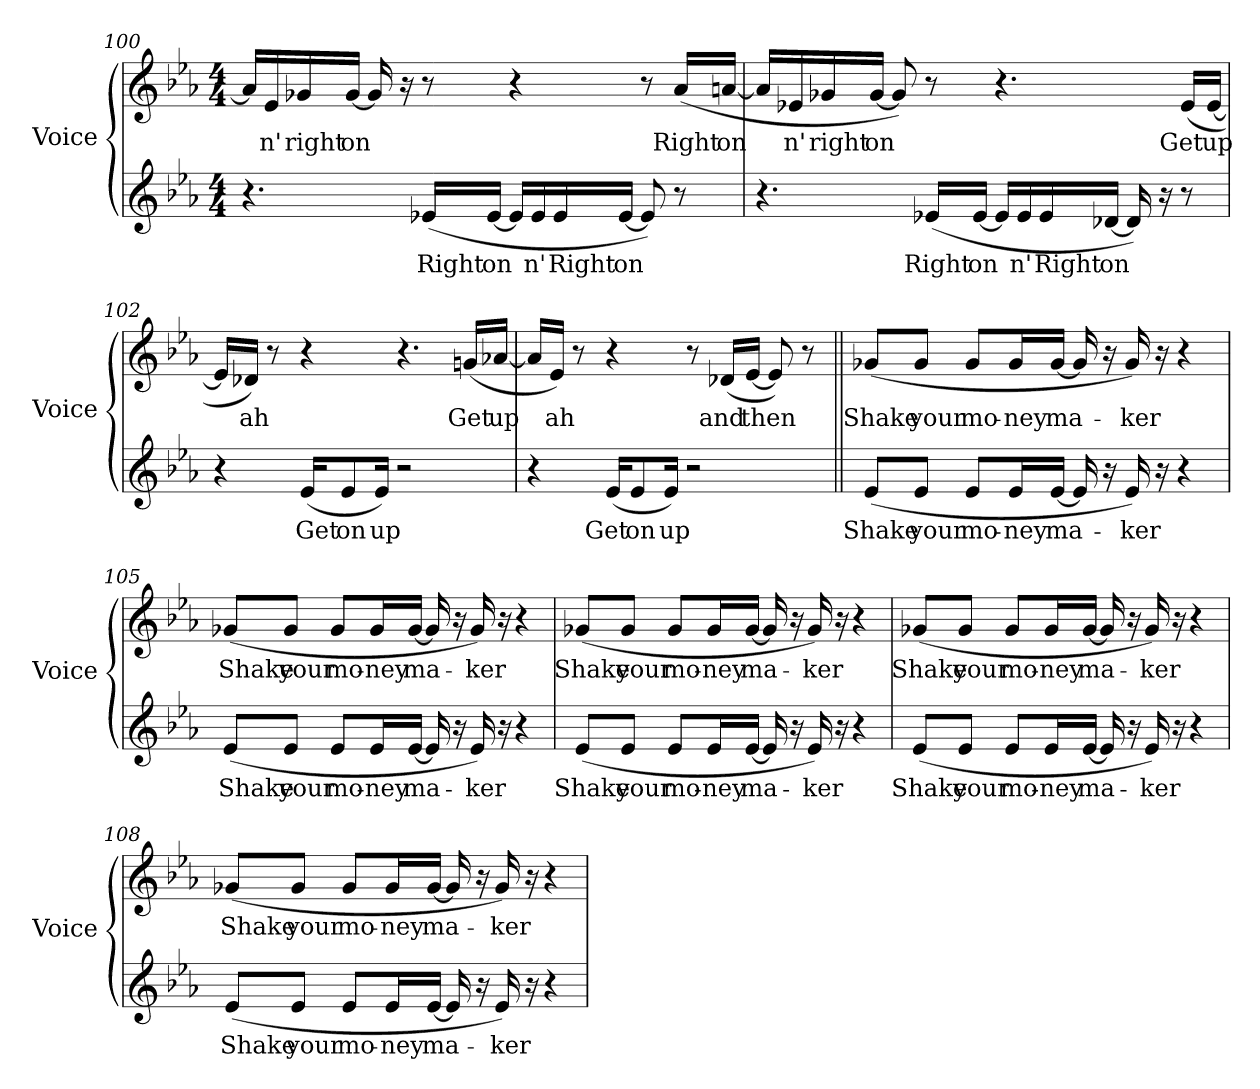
**kern	**text	**kern	**text
*part2	*part2	*part1	*part1
*staff2	*staff2	*staff1	*staff1
*I"Voice	*	*I"Voice	*
*I'Voice	*	*I'Voice	*
*clefG2	*	*clefG2	*
*k[b-e-a-]	*	*k[b-e-a-]	*
*E-:	*	*E-:	*
*M4/4	*	*M4/4	*
=100	=100	=100	=100
4.r	.	16a-i/LL]	.
!	!	!	!LO:LY:b:color=#000000
.	.	16e-i/	n'
!	!	!	!LO:LY:b:color=#000000
.	.	16g-Xi/	right
!	!	!	!LO:LY:b:color=#000000
.	.	[16g-i/JJ	on
.	.	16g-i/]	.
.	.	16r	.
!	!LO:LY:b:color=#000000	!	!
(16e-Xi/LL	Right	8r	.
!	!LO:LY:b:color=#000000	!	!
[16e-i/JJ	on	.	.
16e-i/LL]	.	4r	.
!	!LO:LY:b:color=#000000	!	!
16e-i/	n'	.	.
!	!LO:LY:b:color=#000000	!	!
16e-i/	Right	.	.
!	!LO:LY:b:color=#000000	!	!
[16e-i/JJ	on	.	.
8e-i/])	.	8r	.
!	!	!	!LO:LY:b:color=#000000
8r	.	(16a-i/LL	Right
!	!	!	!LO:LY:b:color=#000000
.	.	[16ani/JJ	on
!!LO:LB:g=z
=101	=101	=101	=101
4.r	.	16ai/LL]	.
!	!	!	!LO:LY:b:color=#000000
.	.	16e-Xi/	n'
!	!	!	!LO:LY:b:color=#000000
.	.	16g-Xi/	right
!	!	!	!LO:LY:b:color=#000000
.	.	[16g-i/JJ	on
.	.	8g-i/])	.
!	!LO:LY:b:color=#000000	!	!
(16e-Xi/LL	Right	8r	.
!	!LO:LY:b:color=#000000	!	!
[16e-i/JJ	on	.	.
16e-i/LL]	.	4.r	.
!	!LO:LY:b:color=#000000	!	!
16e-i/	n'	.	.
!	!LO:LY:b:color=#000000	!	!
16e-i/	Right	.	.
!	!LO:LY:b:color=#000000	!	!
[16d-Xi/JJ	on	.	.
16d-i/])	.	.	.
16r	.	.	.
!	!	!	!LO:LY:b:color=#000000
8r	.	(16e-i/LL	Get
!	!	!	!LO:LY:b:color=#000000
.	.	[16e-i/JJ	up
=102	=102	=102	=102
4r	.	16e-i/LL]	.
!	!	!	!LO:LY:b:color=#000000
.	.	16d-Xi/JJ)	ah
.	.	8r	.
!	!LO:LY:b:color=#000000	!	!
(16e-i/KL	Get	4r	.
!	!LO:LY:b:color=#000000	!	!
8e-i/	on	.	.
!	!LO:LY:b:color=#000000	!	!
16e-i/Jk)	up	.	.
2r	.	4.r	.
!	!	!	!LO:LY:b:color=#000000
.	.	(16gni/LL	Get
!	!	!	!LO:LY:b:color=#000000
.	.	[16a-Xi/JJ	up
!!LO:LB:g=z
=103	=103	=103	=103
4r	.	16a-i/LL]	.
!	!	!	!LO:LY:b:color=#000000
.	.	16e-i/JJ)	ah
.	.	8r	.
!	!LO:LY:b:color=#000000	!	!
(16e-i/KL	Get	4r	.
!	!LO:LY:b:color=#000000	!	!
8e-i/	on	.	.
!	!LO:LY:b:color=#000000	!	!
16e-i/Jk)	up	.	.
2r	.	8r	.
!	!	!	!LO:LY:b:color=#000000
.	.	(16d-Xi/LL	and
!	!	!	!LO:LY:b:color=#000000
.	.	[16e-i/JJ	then
.	.	8e-i/])	.
.	.	8r	.
=104||	=104||	=104||	=104||
!	!LO:LY:b:color=#000000	!	!
!	!	!	!LO:LY:b:color=#000000
(8e-i/L	Shake	(8g-Xi/L	Shake
!	!LO:LY:b:color=#000000	!	!
!	!	!	!LO:LY:b:color=#000000
8e-i/J	your	8g-i/J	your
!	!LO:LY:b:color=#000000	!	!
!	!	!	!LO:LY:b:color=#000000
8e-i/L	mo-	8g-i/L	mo-
!	!LO:LY:b:color=#000000	!	!
!	!	!	!LO:LY:b:color=#000000
16e-i/L	-ney	16g-i/L	-ney
!	!LO:LY:b:color=#000000	!	!
!	!	!	!LO:LY:b:color=#000000
[16e-i/JJ	ma-	[16g-i/JJ	ma-
16e-i/]	.	16g-i/]	.
16r	.	16r	.
!	!LO:LY:b:color=#000000	!	!
!	!	!	!LO:LY:b:color=#000000
16e-i/)	-ker	16g-i/)	-ker
16r	.	16r	.
4r	.	4r	.
!!LO:PB:g=z
=105	=105	=105	=105
!	!LO:LY:b:color=#000000	!	!
!	!	!	!LO:LY:b:color=#000000
(8e-i/L	Shake	(8g-Xi/L	Shake
!	!LO:LY:b:color=#000000	!	!
!	!	!	!LO:LY:b:color=#000000
8e-i/J	your	8g-i/J	your
!	!LO:LY:b:color=#000000	!	!
!	!	!	!LO:LY:b:color=#000000
8e-i/L	mo-	8g-i/L	mo-
!	!LO:LY:b:color=#000000	!	!
!	!	!	!LO:LY:b:color=#000000
16e-i/L	-ney	16g-i/L	-ney
!	!LO:LY:b:color=#000000	!	!
!	!	!	!LO:LY:b:color=#000000
[16e-i/JJ	ma-	[16g-i/JJ	ma-
16e-i/]	.	16g-i/]	.
16r	.	16r	.
!	!LO:LY:b:color=#000000	!	!
!	!	!	!LO:LY:b:color=#000000
16e-i/)	-ker	16g-i/)	-ker
16r	.	16r	.
4r	.	4r	.
=106	=106	=106	=106
!	!LO:LY:b:color=#000000	!	!
!	!	!	!LO:LY:b:color=#000000
(8e-i/L	Shake	(8g-Xi/L	Shake
!	!LO:LY:b:color=#000000	!	!
!	!	!	!LO:LY:b:color=#000000
8e-i/J	your	8g-i/J	your
!	!LO:LY:b:color=#000000	!	!
!	!	!	!LO:LY:b:color=#000000
8e-i/L	mo-	8g-i/L	mo-
!	!LO:LY:b:color=#000000	!	!
!	!	!	!LO:LY:b:color=#000000
16e-i/L	-ney	16g-i/L	-ney
!	!LO:LY:b:color=#000000	!	!
!	!	!	!LO:LY:b:color=#000000
[16e-i/JJ	ma-	[16g-i/JJ	ma-
16e-i/]	.	16g-i/]	.
16r	.	16r	.
!	!LO:LY:b:color=#000000	!	!
!	!	!	!LO:LY:b:color=#000000
16e-i/)	-ker	16g-i/)	-ker
16r	.	16r	.
4r	.	4r	.
!!LO:LB:g=z
=107	=107	=107	=107
!	!LO:LY:b:color=#000000	!	!
!	!	!	!LO:LY:b:color=#000000
(8e-i/L	Shake	(8g-Xi/L	Shake
!	!LO:LY:b:color=#000000	!	!
!	!	!	!LO:LY:b:color=#000000
8e-i/J	your	8g-i/J	your
!	!LO:LY:b:color=#000000	!	!
!	!	!	!LO:LY:b:color=#000000
8e-i/L	mo-	8g-i/L	mo-
!	!LO:LY:b:color=#000000	!	!
!	!	!	!LO:LY:b:color=#000000
16e-i/L	-ney	16g-i/L	-ney
!	!LO:LY:b:color=#000000	!	!
!	!	!	!LO:LY:b:color=#000000
[16e-i/JJ	ma-	[16g-i/JJ	ma-
16e-i/]	.	16g-i/]	.
16r	.	16r	.
!	!LO:LY:b:color=#000000	!	!
!	!	!	!LO:LY:b:color=#000000
16e-i/)	-ker	16g-i/)	-ker
16r	.	16r	.
4r	.	4r	.
=108	=108	=108	=108
!	!LO:LY:b:color=#000000	!	!
!	!	!	!LO:LY:b:color=#000000
(8e-i/L	Shake	(8g-Xi/L	Shake
!	!LO:LY:b:color=#000000	!	!
!	!	!	!LO:LY:b:color=#000000
8e-i/J	your	8g-i/J	your
!	!LO:LY:b:color=#000000	!	!
!	!	!	!LO:LY:b:color=#000000
8e-i/L	mo-	8g-i/L	mo-
!	!LO:LY:b:color=#000000	!	!
!	!	!	!LO:LY:b:color=#000000
16e-i/L	-ney	16g-i/L	-ney
!	!LO:LY:b:color=#000000	!	!
!	!	!	!LO:LY:b:color=#000000
[16e-i/JJ	ma-	[16g-i/JJ	ma-
16e-i/]	.	16g-i/]	.
16r	.	16r	.
!	!LO:LY:b:color=#000000	!	!
!	!	!	!LO:LY:b:color=#000000
16e-i/)	-ker	16g-i/)	-ker
16r	.	16r	.
4r	.	4r	.
=	=	=	=
*-	*-	*-	*-
